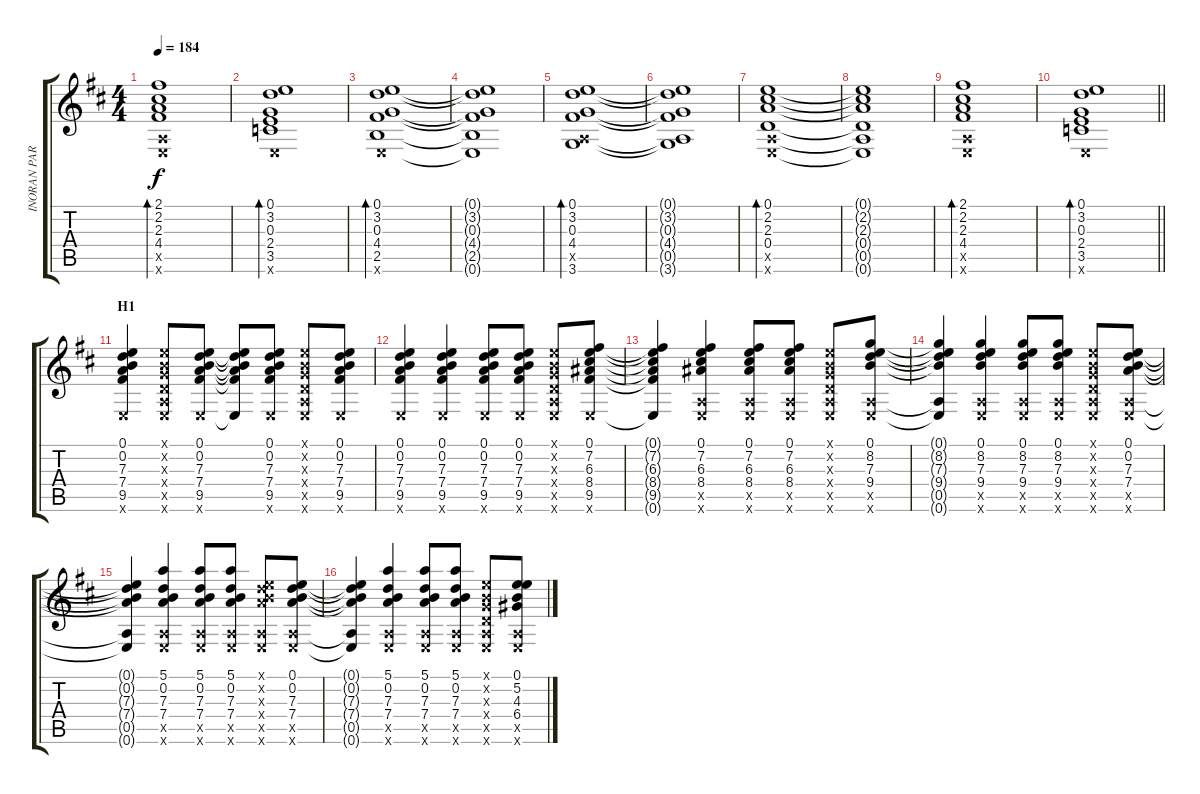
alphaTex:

\track ("INORAN PART" "INORAN PAR") {instrument acousticguitarsteel}
\staff {score tabs}
\tuning (E4 B3 G3 D3 A2 E2) {hide}
\ts (4 4)
\tempo 184
\clef g2
\ks bminor
(2.1 2.2 2.3 4.4 0.5{x} 0.6{x}).1{bd 240 dy f} |
(0.1 3.2 0.3 2.4 3.5 0.6{x}).1{bd 240} |
(0.1 3.2 0.3 4.4 2.5 0.6{x}).1{bd 240} |
(0.1{t} 3.2{t} 0.3{t} 4.4{t} 2.5{t} 0.6{t}).1 |
(0.1 3.2 0.3 4.4 0.5{x} 3.6).1{bd 240} |
(0.1{t} 3.2{t} 0.3{t} 4.4{t} 0.5{t} 3.6{t}).1 |
(0.1 2.2 2.3 0.4 0.5{x} 0.6{x}).1{bd 240} |
(0.1{t} 2.2{t} 2.3{t} 0.4{t} 0.5{t} 0.6{t}).1 |
(2.1 2.2 2.3 4.4 0.5{x} 0.6{x}).1{bd 240} |
\barLineRight lightlight
(0.1 3.2 0.3 2.4 3.5 0.6{x}).1{bd 240} |
\section ("" "H1")
(0.1 0.2 7.3 7.4 9.5 0.6{x}).4 (0.1{x} 0.2{x} 0.3{x} 0.4{x} 0.5{x} 0.6{x}).8 (0.1 0.2 7.3 7.4 9.5 0.6{x}).8 (0.1{t} 0.2{t} 7.3{t} 7.4{t} 9.5{t} 0.6{t}).8 (0.1 0.2 7.3 7.4 9.5 0.6{x}).8 (0.1{x} 0.2{x} 0.3{x} 0.4{x} 0.5{x} 0.6{x}).8 (0.1 0.2 7.3 7.4 9.5 0.6{x}).8 |
(0.1 0.2 7.3 7.4 9.5 0.6{x}).4 (0.1 0.2 7.3 7.4 9.5 0.6{x}).4 (0.1 0.2 7.3 7.4 9.5 0.6{x}).8 (0.1 0.2 7.3 7.4 9.5 0.6{x}).8 (0.1{x} 0.2{x} 0.3{x} 0.4{x} 0.5{x} 0.6{x}).8 (0.1 7.2 6.3 8.4 9.5 0.6{x}).8 |
(0.1{t} 7.2{t} 6.3{t} 8.4{t} 9.5{t} 0.6{t}).4 (0.1 7.2 6.3 8.4 0.5{x} 0.6{x}).4 (0.1 7.2 6.3 8.4 0.5{x} 0.6{x}).8 (0.1 7.2 6.3 8.4 0.5{x} 0.6{x}).8 (0.1{x} 0.2{x} 0.3{x} 0.4{x} 0.5{x} 0.6{x}).8 (0.1 8.2 7.3 9.4 0.5{x} 0.6{x}).8 |
(0.1{t} 8.2{t} 7.3{t} 9.4{t} 0.5{t} 0.6{t}).4 (0.1 8.2 7.3 9.4 0.5{x} 0.6{x}).4 (0.1 8.2 7.3 9.4 0.5{x} 0.6{x}).8 (0.1 8.2 7.3 9.4 0.5{x} 0.6{x}).8 (0.1{x} 0.2{x} 0.3{x} 0.4{x} 0.5{x} 0.6{x}).8 (0.1 0.2 7.3 7.4 0.5{x} 0.6{x}).8 |
(0.1{t} 0.2{t} 7.3{t} 7.4{t} 0.5{t} 0.6{t}).4 (5.1 0.2 7.3 7.4 0.5{x} 0.6{x}).4 (5.1 0.2 7.3 7.4 0.5{x} 0.6{x}).8 (5.1 0.2 7.3 7.4 0.5{x} 0.6{x}).8 (0.1{x} 0.2{x} 7.3{x} 7.4{x} 0.5{x} 0.6{x}).8 (0.1 0.2 7.3 7.4 0.5{x} 0.6{x}).8 |
(0.1{t} 0.2{t} 7.3{t} 7.4{t} 0.5{t} 0.6{t}).4 (5.1 0.2 7.3 7.4 0.5{x} 0.6{x}).4 (5.1 0.2 7.3 7.4 0.5{x} 0.6{x}).8 (5.1 0.2 7.3 7.4 0.5{x} 0.6{x}).8 (0.1{x} 0.2{x} 0.3{x} 0.4{x} 0.5{x} 0.6{x}).8 (0.1 5.2 4.3 6.4 0.5{x} 0.6{x}).8
